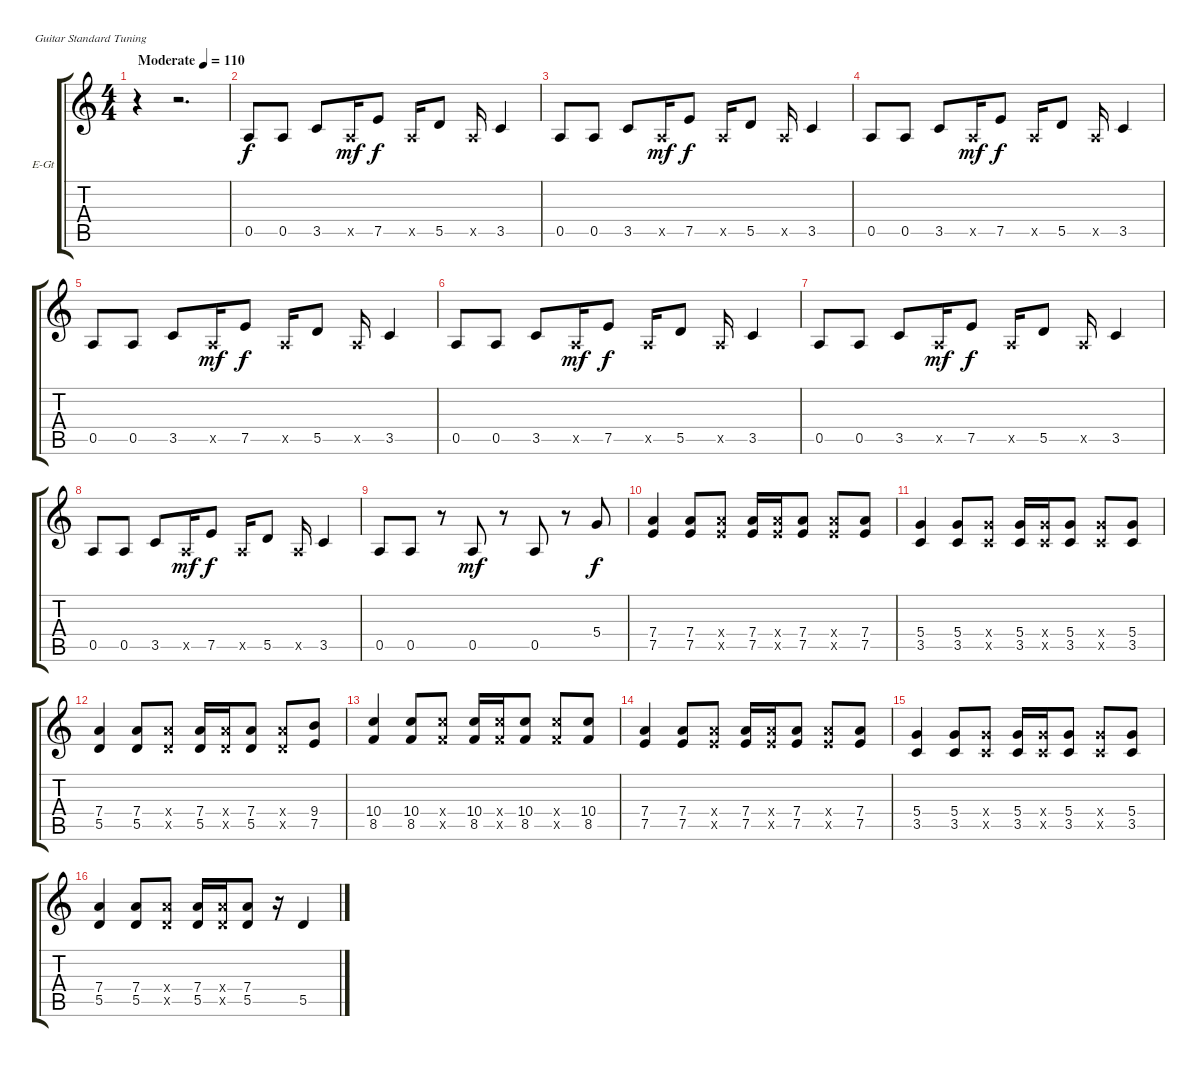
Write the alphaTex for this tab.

\bracketExtendMode groupsimilarinstruments
\firstSystemTrackNameOrientation horizontal
\otherSystemsTrackNameOrientation horizontal
\track ("Äîðîæêà 4" "E-Gt") {instrument overdrivenguitar}
\staff {score tabs}
\tuning (E4 B3 G3 D3 A2 E2)
\ts (4 4)
\beaming (8 2 2 2 2)
\tempo (110 "Moderate")
\clef g2
\ks c
r.4{dy f instrument overdrivenguitar} r.2{d} |
0.5.8 0.5.8 3.5.8 0.5{x}.16{dy mf} 7.5.8{dy f} 0.5{x}.16 5.5.8 0.5{x}.16 3.5.4 |
0.5.8 0.5.8 3.5.8 0.5{x}.16{dy mf} 7.5.8{dy f} 0.5{x}.16 5.5.8 0.5{x}.16 3.5.4 |
0.5.8 0.5.8 3.5.8 0.5{x}.16{dy mf} 7.5.8{dy f} 0.5{x}.16 5.5.8 0.5{x}.16 3.5.4 |
0.5.8 0.5.8 3.5.8 0.5{x}.16{dy mf} 7.5.8{dy f} 0.5{x}.16 5.5.8 0.5{x}.16 3.5.4 |
0.5.8 0.5.8 3.5.8 0.5{x}.16{dy mf} 7.5.8{dy f} 0.5{x}.16 5.5.8 0.5{x}.16 3.5.4 |
0.5.8 0.5.8 3.5.8 0.5{x}.16{dy mf} 7.5.8{dy f} 0.5{x}.16 5.5.8 0.5{x}.16 3.5.4 |
0.5.8 0.5.8 3.5.8 0.5{x}.16{dy mf} 7.5.8{dy f} 0.5{x}.16 5.5.8 0.5{x}.16 3.5.4 |
0.5.8 0.5.8 r.8 0.5.8{dy mf} r.8 0.5.8 r.8 5.4.8{dy f} |
(7.4 7.5).4 (7.4 7.5).8 (7.4{x} 7.5{x}).8 (7.4 7.5).16 (7.4{x} 7.5{x}).16 (7.4 7.5).8 (7.4{x} 7.5{x}).8 (7.4 7.5).8 |
(3.5 5.4).4 (5.4 3.5).8 (5.4{x} 3.5{x}).8 (5.4 3.5).16 (3.5{x} 5.4{x}).16 (5.4 3.5).8 (3.5{x} 5.4{x}).8 (5.4 3.5).8 |
(5.5 7.4).4 (5.5 7.4).8 (5.5{x} 7.4{x}).8 (5.5 7.4).16 (5.5{x} 7.4{x}).16 (5.5 7.4).8 (5.5{x} 7.4{x}).8 (7.5 9.4).8 |
(8.5 10.4).4 (8.5 10.4).8 (8.5{x} 10.4{x}).8 (8.5 10.4).16 (8.5{x} 10.4{x}).16 (8.5 10.4).8 (8.5{x} 10.4{x}).8 (8.5 10.4).8 |
(7.4 7.5).4 (7.4 7.5).8 (7.4{x} 7.5{x}).8 (7.4 7.5).16 (7.4{x} 7.5{x}).16 (7.4 7.5).8 (7.4{x} 7.5{x}).8 (7.4 7.5).8 |
(3.5 5.4).4 (5.4 3.5).8 (5.4{x} 3.5{x}).8 (5.4 3.5).16 (3.5{x} 5.4{x}).16 (5.4 3.5).8 (3.5{x} 5.4{x}).8 (5.4 3.5).8 |
(5.5 7.4).4 (5.5 7.4).8 (5.5{x} 7.4{x}).8 (5.5 7.4).16 (5.5{x} 7.4{x}).16 (5.5 7.4).8 r.16 5.5.4
